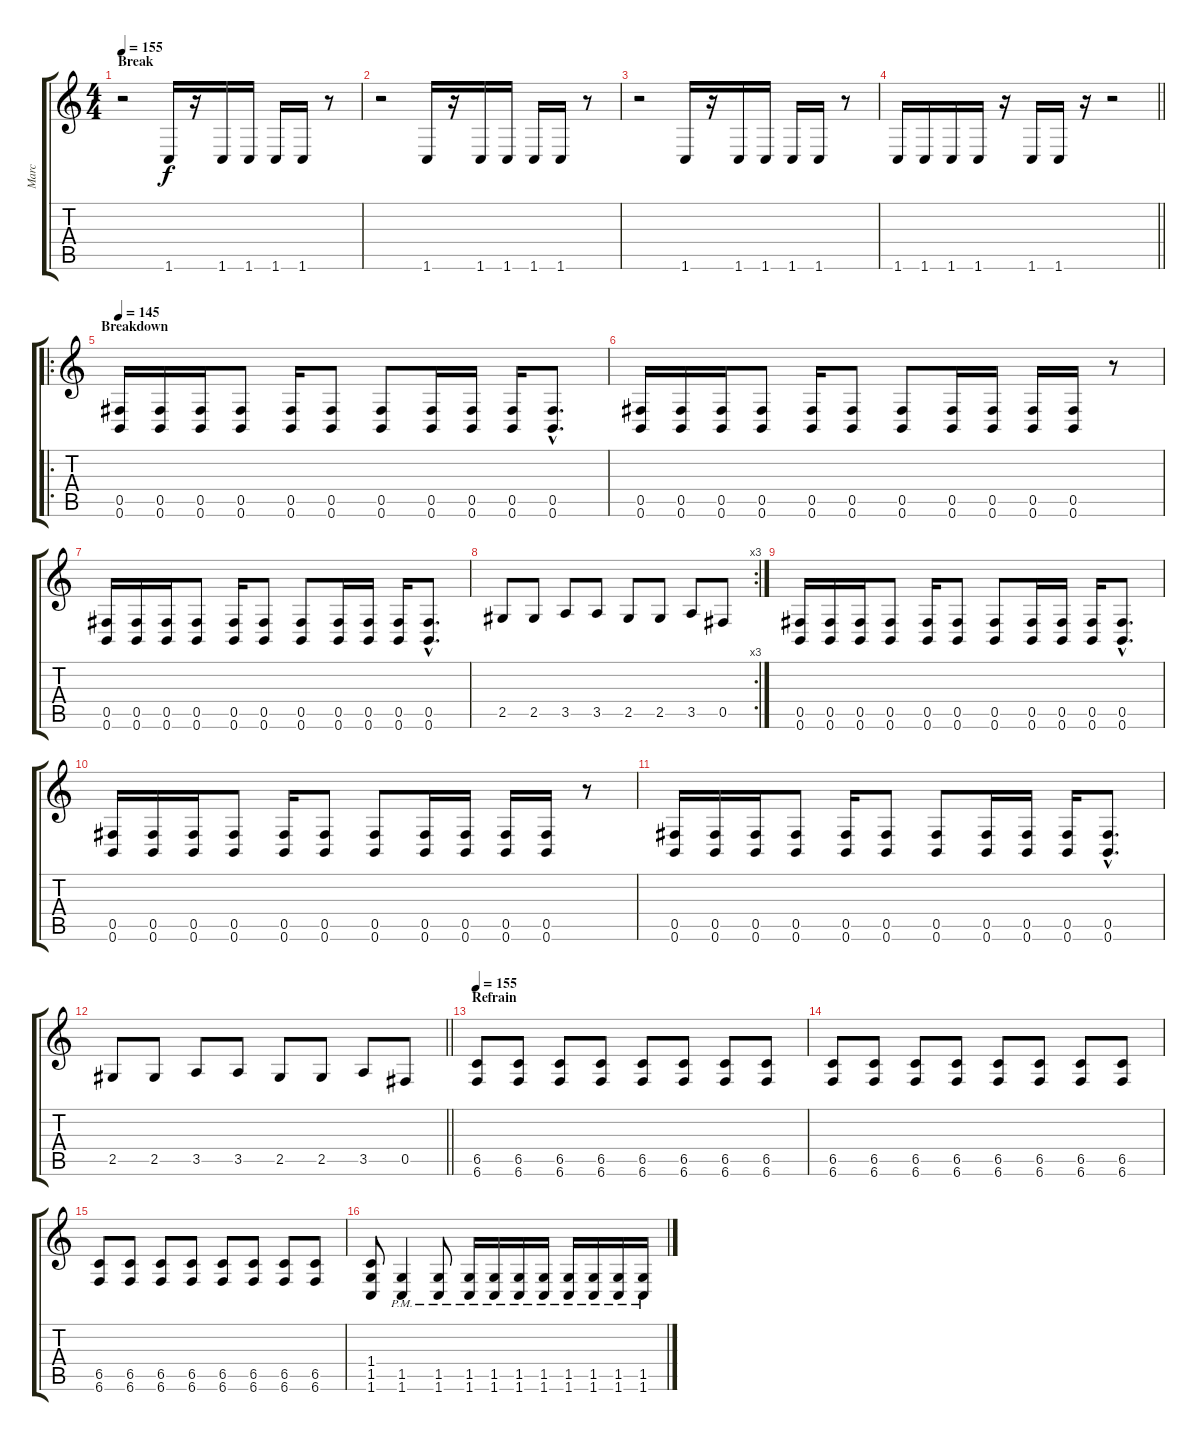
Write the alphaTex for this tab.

\track ("Marc" "Marc") {instrument distortionguitar}
\staff {score tabs}
\tuning (Db4 Ab3 E3 B2 Gb2 B1) {hide}
\ts (4 4)
\section ("" "Break")
\tempo 155
\clef g2
\ks c
r.2{dy f} 1.6.16 r.16 1.6.16 1.6.16 1.6.16 1.6.16 r.8 |
r.2 1.6.16 r.16 1.6.16 1.6.16 1.6.16 1.6.16 r.8 |
r.2 1.6.16 r.16 1.6.16 1.6.16 1.6.16 1.6.16 r.8 |
\barLineRight lightlight
1.6.16 1.6.16 1.6.16 1.6.16 r.16 1.6.16 1.6.16 r.16 r.2 |
\ro
\section ("" "Breakdown")
\tempo 145
(0.5 0.6).16 (0.5 0.6).16 (0.5 0.6).16 (0.5 0.6).8 (0.5 0.6).16 (0.5 0.6).8 (0.5 0.6).8 (0.5 0.6).16 (0.5 0.6).16 (0.5 0.6).16 (0.5{hac} 0.6{hac}).8{d} |
(0.5 0.6).16 (0.5 0.6).16 (0.5 0.6).16 (0.5 0.6).8 (0.5 0.6).16 (0.5 0.6).8 (0.5 0.6).8 (0.5 0.6).16 (0.5 0.6).16 (0.5 0.6).16 (0.5 0.6).16 r.8 |
(0.5 0.6).16 (0.5 0.6).16 (0.5 0.6).16 (0.5 0.6).8 (0.5 0.6).16 (0.5 0.6).8 (0.5 0.6).8 (0.5 0.6).16 (0.5 0.6).16 (0.5 0.6).16 (0.5{hac} 0.6{hac}).8{d} |
\rc 3
2.5.8 2.5.8 3.5.8 3.5.8 2.5.8 2.5.8 3.5.8 0.5.8 |
(0.5 0.6).16 (0.5 0.6).16 (0.5 0.6).16 (0.5 0.6).8 (0.5 0.6).16 (0.5 0.6).8 (0.5 0.6).8 (0.5 0.6).16 (0.5 0.6).16 (0.5 0.6).16 (0.5{hac} 0.6{hac}).8{d} |
(0.5 0.6).16 (0.5 0.6).16 (0.5 0.6).16 (0.5 0.6).8 (0.5 0.6).16 (0.5 0.6).8 (0.5 0.6).8 (0.5 0.6).16 (0.5 0.6).16 (0.5 0.6).16 (0.5 0.6).16 r.8 |
(0.5 0.6).16 (0.5 0.6).16 (0.5 0.6).16 (0.5 0.6).8 (0.5 0.6).16 (0.5 0.6).8 (0.5 0.6).8 (0.5 0.6).16 (0.5 0.6).16 (0.5 0.6).16 (0.5{hac} 0.6{hac}).8{d} |
\barLineRight lightlight
2.5.8 2.5.8 3.5.8 3.5.8 2.5.8 2.5.8 3.5.8 0.5.8 |
\section ("" "Refrain")
\tempo 155
(6.5 6.6).8 (6.5 6.6).8 (6.5 6.6).8 (6.5 6.6).8 (6.5 6.6).8 (6.5 6.6).8 (6.5 6.6).8 (6.5 6.6).8 |
(6.5 6.6).8 (6.5 6.6).8 (6.5 6.6).8 (6.5 6.6).8 (6.5 6.6).8 (6.5 6.6).8 (6.5 6.6).8 (6.5 6.6).8 |
(6.5 6.6).8 (6.5 6.6).8 (6.5 6.6).8 (6.5 6.6).8 (6.5 6.6).8 (6.5 6.6).8 (6.5 6.6).8 (6.5 6.6).8 |
(1.4 1.5 1.6).8 (1.5{pm} 1.6{pm}).4 (1.5{pm} 1.6{pm}).8 (1.5{pm} 1.6{pm}).16 (1.5{pm} 1.6{pm}).16 (1.5{pm} 1.6{pm}).16 (1.5{pm} 1.6{pm}).16 (1.5{pm} 1.6{pm}).16 (1.5{pm} 1.6{pm}).16 (1.5{pm} 1.6{pm}).16 (1.5{pm} 1.6{pm}).16
